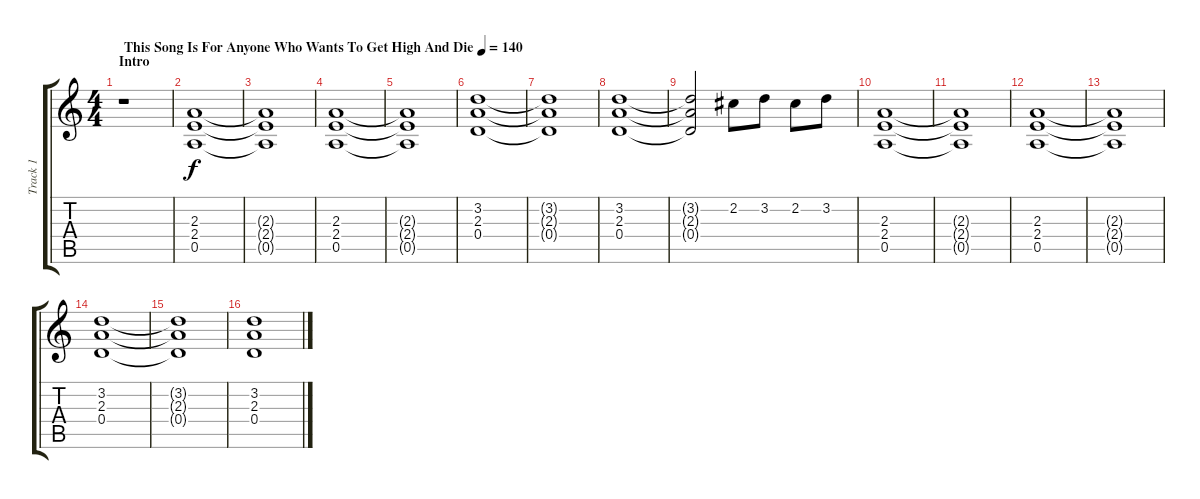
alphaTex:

\track ("Track 1" "Track 1") {instrument distortionguitar}
\staff {score tabs}
\tuning (E4 B3 G3 D3 A2 E2) {hide}
\ts (4 4)
\section ("" "Intro")
\tempo (140 "This Song Is For Anyone Who Wants To Get High And Die")
\clef g2
\ks c
r.1{dy f instrument distortionguitar} |
(2.3 2.4 0.5).1 |
(2.3{t} 2.4{t} 0.5{t}).1 |
(2.3 2.4 0.5).1 |
(2.3{t} 2.4{t} 0.5{t}).1 |
(3.2 2.3 0.4).1 |
(3.2{t} 2.3{t} 0.4{t}).1 |
(3.2 2.3 0.4).1 |
(3.2{t} 2.3{t} 0.4{t}).2 2.2.8 3.2.8 2.2.8 3.2.8 |
(2.3 2.4 0.5).1 |
(2.3{t} 2.4{t} 0.5{t}).1 |
(2.3 2.4 0.5).1 |
(2.3{t} 2.4{t} 0.5{t}).1 |
(3.2 2.3 0.4).1 |
(3.2{t} 2.3{t} 0.4{t}).1 |
(3.2 2.3 0.4).1
